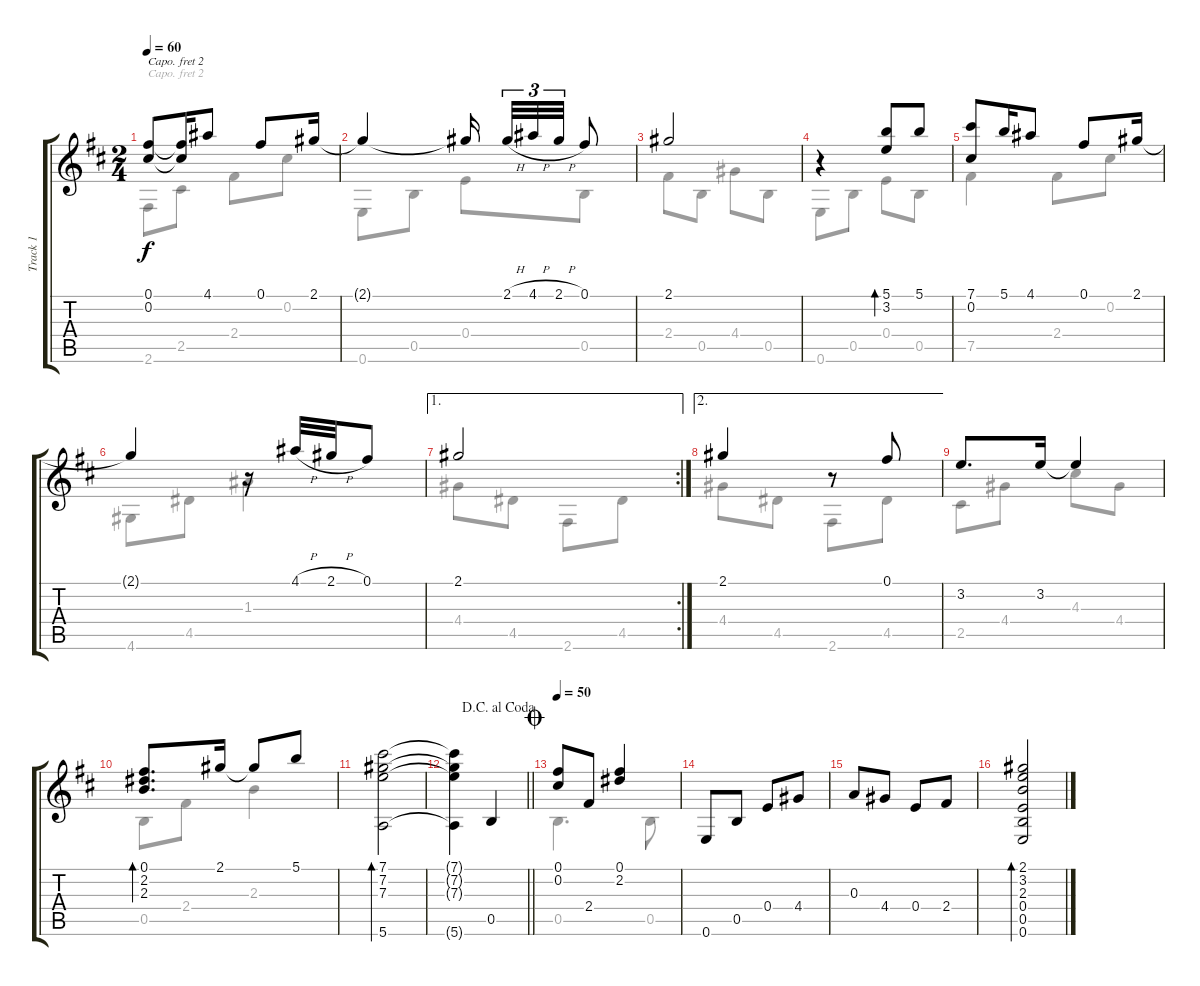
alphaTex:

\track ("Track 1" "Track 1") {instrument acousticguitarnylon}
\staff {score tabs}
\capo 2
\tuning (E4 B3 G3 D3 A2 D2) {hide}
\voice
\ts (2 4)
\tempo 60
\clef g2
\ks d
(0.1 0.2).8{dy f} (0.1{t} 0.2{t}).16 4.1.8 0.1.8 2.1.16 |
2.1{t}.4 2.1{t}.16{beam splitsecondary} 2.1{h}.32{tu (3 2)} 4.1{h}.32{tu (3 2)} 2.1{h}.32{tu (3 2)} 0.1.8 |
2.1.2 |
r.4 (5.1 3.2).8{bd 240} 5.1.8 |
(7.1 0.2).8 5.1.16 4.1.8 0.1.8 2.1.16 |
2.1{t}.4 r.16 4.1{h}.32 2.1{h}.32 0.1.8 |
\ae 1
\rc 2
2.1.2 |
\ae 2
2.1.4 r.8 0.1.8 |
3.2.8{d} 3.2.16 3.2{t}.4 |
(0.1 2.2 2.3).8{d bd 240} 2.1.16 2.1{t}.8 5.1.8 |
(7.1 7.2 7.3 5.6).2{bd 240} |
\jump dacapoalcoda
\barLineRight lightlight
(7.1{t} 7.2{t} 7.3{t} 5.6{t}).4 0.5.4 |
\jump coda
\tempo 50
(0.1 0.2).8 2.4.8 (0.1 2.2).4 |
0.6.8 0.5.8 0.4.8 4.4.8 |
0.3.8 4.4.8 0.4.8 2.4.8 |
(2.1 3.2 2.3 0.4 0.5 0.6).2{bd 240}
\voice
\clef g2
\ottava regular
\simile none
\ks d
2.6.8{dy f} 2.5.8 2.4.8 0.2.8 |
0.6.8 0.5.8 0.4.8 0.5.8 |
2.4.8 0.5.8 4.4.8 0.5.8 |
0.6.8 0.5.8 0.4.8 0.5.8 |
7.5.4 2.4.8 0.2.8 |
4.6.8 4.5.8 1.3.4 |
4.4.8 4.5.8 2.6.8 4.5.8 |
4.4.8 4.5.8 2.6.8 4.5.8 |
2.5.8 4.4.8 4.3.8 4.4.8 |
0.5.8 2.4.8 2.3.4 |
|
\barLineRight lightlight
|
0.5.4{d} 0.5.8 |
|
|
